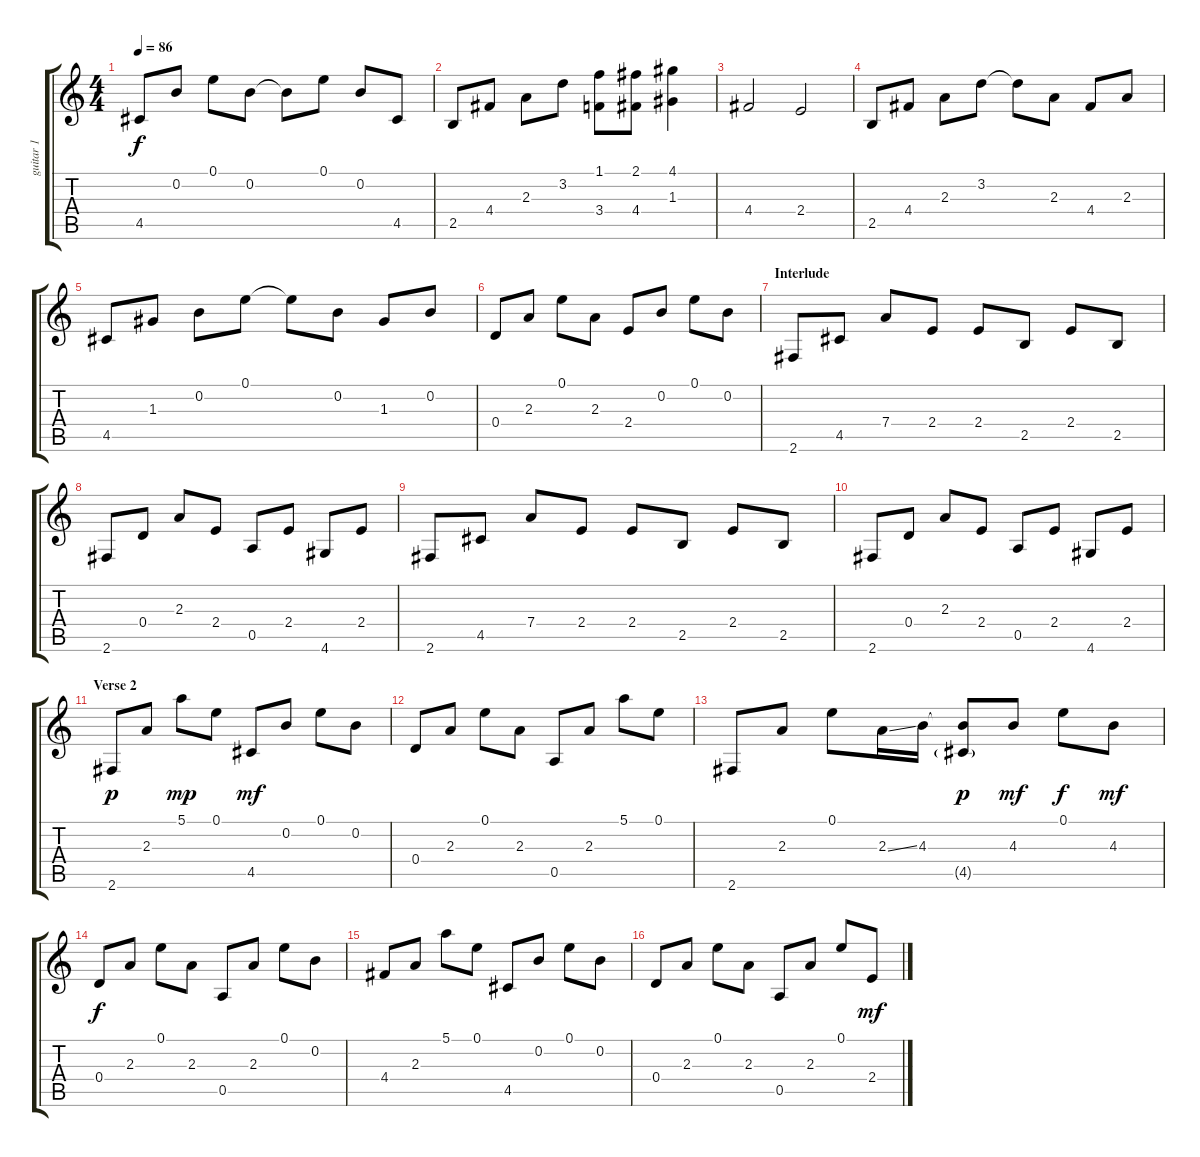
\track ("guitar 1" "guitar 1") {instrument acousticguitarsteel}
\staff {score tabs}
\tuning (E4 B3 G3 D3 A2 E2) {hide}
\ts (4 4)
\tempo 86
\clef g2
\ks c
4.5.8{dy f} 0.2.8 0.1.8 0.2.8 0.2{t}.8 0.1.8 0.2.8 4.5.8 |
2.5.8 4.4.8 2.3.8 3.2.8 (1.1 3.4).8 (2.1 4.4).8 (4.1 1.3).4 |
4.4.2 2.4.2 |
2.5.8 4.4.8 2.3.8 3.2.8 3.2{t}.8 2.3.8 4.4.8 2.3.8 |
4.5.8 1.3.8 0.2.8 0.1.8 0.1{t}.8 0.2.8 1.3.8 0.2.8 |
0.4.8 2.3.8 0.1.8 2.3.8 2.4.8 0.2.8 0.1.8 0.2.8 |
\section ("" "Interlude")
2.6.8 4.5.8 7.4.8 2.4.8 2.4.8 2.5.8 2.4.8 2.5.8 |
2.6.8 0.4.8 2.3.8 2.4.8 0.5.8 2.4.8 4.6.8 2.4.8 |
2.6.8 4.5.8 7.4.8 2.4.8 2.4.8 2.5.8 2.4.8 2.5.8 |
2.6.8 0.4.8 2.3.8 2.4.8 0.5.8 2.4.8 4.6.8 2.4.8 |
\section ("" "Verse 2")
2.6.8{dy p} 2.3.8 5.1.8{dy mp} 0.1.8 4.5.8{dy mf} 0.2.8 0.1.8 0.2.8 |
0.4.8 2.3.8 0.1.8 2.3.8 0.5.8 2.3.8 5.1.8 0.1.8 |
2.6.8 2.3.8 0.1.8 2.3{ss}.16 4.3.16 (4.3{t} 4.5{g}).8{dy p} 4.3.8{dy mf} 0.1.8{dy f} 4.3.8{dy mf} |
0.4.8{dy f} 2.3.8 0.1.8 2.3.8 0.5.8 2.3.8 0.1.8 0.2.8 |
4.4.8 2.3.8 5.1.8 0.1.8 4.5.8 0.2.8 0.1.8 0.2.8 |
0.4.8 2.3.8 0.1.8 2.3.8 0.5.8 2.3.8 0.1.8 2.4.8{dy mf}
